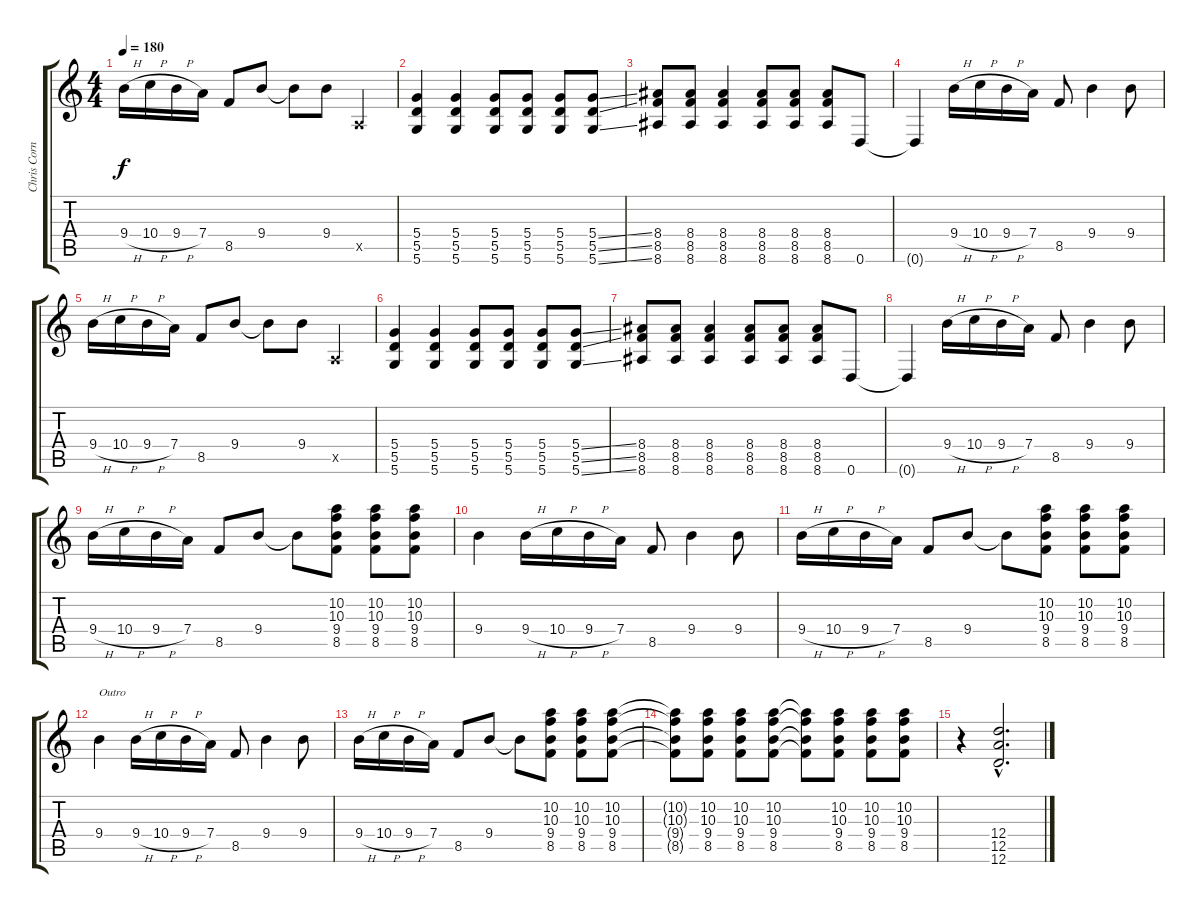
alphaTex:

\track ("Chris Cornell" "Chris Corn") {instrument overdrivenguitar}
\staff {score tabs}
\tuning (E4 B3 G3 D3 A2 D2) {hide}
\ts (4 4)
\tempo 180
\clef g2
\ks c
9.4{h}.16{dy f} 10.4{h}.16 9.4{h}.16 7.4.16 8.5.8 9.4.8 9.4{t}.8 9.4.8 0.5{x}.4 |
(5.4 5.5 5.6).4 (5.4 5.5 5.6).4 (5.4 5.5 5.6).8 (5.4 5.5 5.6).8 (5.4 5.5 5.6).8 (5.4{ss} 5.5{ss} 5.6{ss}).8 |
(8.4 8.5 8.6).8 (8.4 8.5 8.6).8 (8.4 8.5 8.6).4 (8.4 8.5 8.6).8 (8.4 8.5 8.6).8 (8.4 8.5 8.6).8 0.6.8 |
0.6{t}.4 9.4{h}.16 10.4{h}.16 9.4{h}.16 7.4.16 8.5.8 9.4.4 9.4.8 |
9.4{h}.16 10.4{h}.16 9.4{h}.16 7.4.16 8.5.8 9.4.8 9.4{t}.8 9.4.8 0.5{x}.4 |
(5.4 5.5 5.6).4 (5.4 5.5 5.6).4 (5.4 5.5 5.6).8 (5.4 5.5 5.6).8 (5.4 5.5 5.6).8 (5.4{ss} 5.5{ss} 5.6{ss}).8 |
(8.4 8.5 8.6).8 (8.4 8.5 8.6).8 (8.4 8.5 8.6).4 (8.4 8.5 8.6).8 (8.4 8.5 8.6).8 (8.4 8.5 8.6).8 0.6.8 |
0.6{t}.4 9.4{h}.16 10.4{h}.16 9.4{h}.16 7.4.16 8.5.8 9.4.4 9.4.8 |
9.4{h}.16 10.4{h}.16 9.4{h}.16 7.4.16 8.5.8 9.4.8 9.4{t}.8 (10.2 10.3 9.4 8.5).8 (10.2 10.3 9.4 8.5).8 (10.2 10.3 9.4 8.5).8 |
9.4.4 9.4{h}.16 10.4{h}.16 9.4{h}.16 7.4.16 8.5.8 9.4.4 9.4.8 |
9.4{h}.16 10.4{h}.16 9.4{h}.16 7.4.16 8.5.8 9.4.8 9.4{t}.8 (10.2 10.3 9.4 8.5).8 (10.2 10.3 9.4 8.5).8 (10.2 10.3 9.4 8.5).8 |
9.4.4{txt "Outro"} 9.4{h}.16 10.4{h}.16 9.4{h}.16 7.4.16 8.5.8 9.4.4 9.4.8 |
9.4{h}.16 10.4{h}.16 9.4{h}.16 7.4.16 8.5.8 9.4.8 9.4{t}.8 (10.2 10.3 9.4 8.5).8 (10.2 10.3 9.4 8.5).8 (10.2 10.3 9.4 8.5).8 |
(10.2{t} 10.3{t} 9.4{t} 8.5{t}).8 (10.2 10.3 9.4 8.5).8 (10.2 10.3 9.4 8.5).8 (10.2 10.3 9.4 8.5).8 (10.2{t} 10.3{t} 9.4{t} 8.5{t}).8 (10.2 10.3 9.4 8.5).8 (10.2 10.3 9.4 8.5).8 (10.2 10.3 9.4 8.5).8 |
r.4 (12.4{hac} 12.5{hac} 12.6{hac}).2{d}
